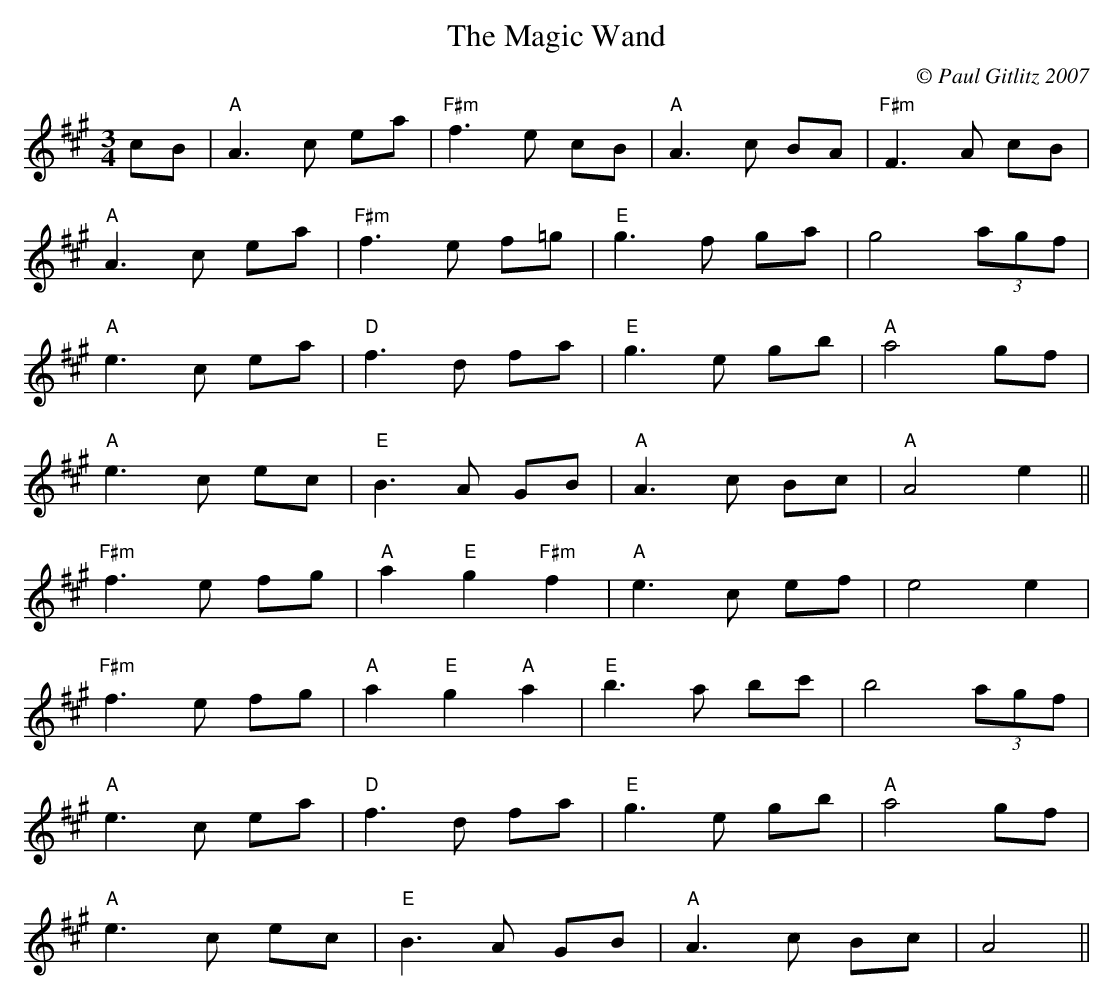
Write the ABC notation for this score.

X:1
T:Magic Wand, The
M:3/4
C:© Paul Gitlitz 2007
K:A
cB|"A"A3c ea|"F#m"f3e cB|"A"A3c BA|"F#m"F3A cB|!
"A"A3c ea|"F#m"f3e f=g|"E"g3f ga|g4 (3agf|!
"A"e3c ea|"D"f3d fa|"E"g3e gb|"A"a4 gf|!
"A"e3c ec|"E"B3A GB|"A"A3c Bc|"A"A4 e2||!
"F#m"f3e fg|"A"a2"E"g2"F#m"f2|"A"e3c ef|e4e2|!
"F#m"f3e fg|"A"a2"E"g2"A"a2|"E"b3a bc'|b4 (3agf|!
"A"e3c ea|"D"f3d fa|"E"g3e gb|"A"a4 gf|!
"A"e3c ec|"E"B3A GB|"A"A3c Bc|A4||!
